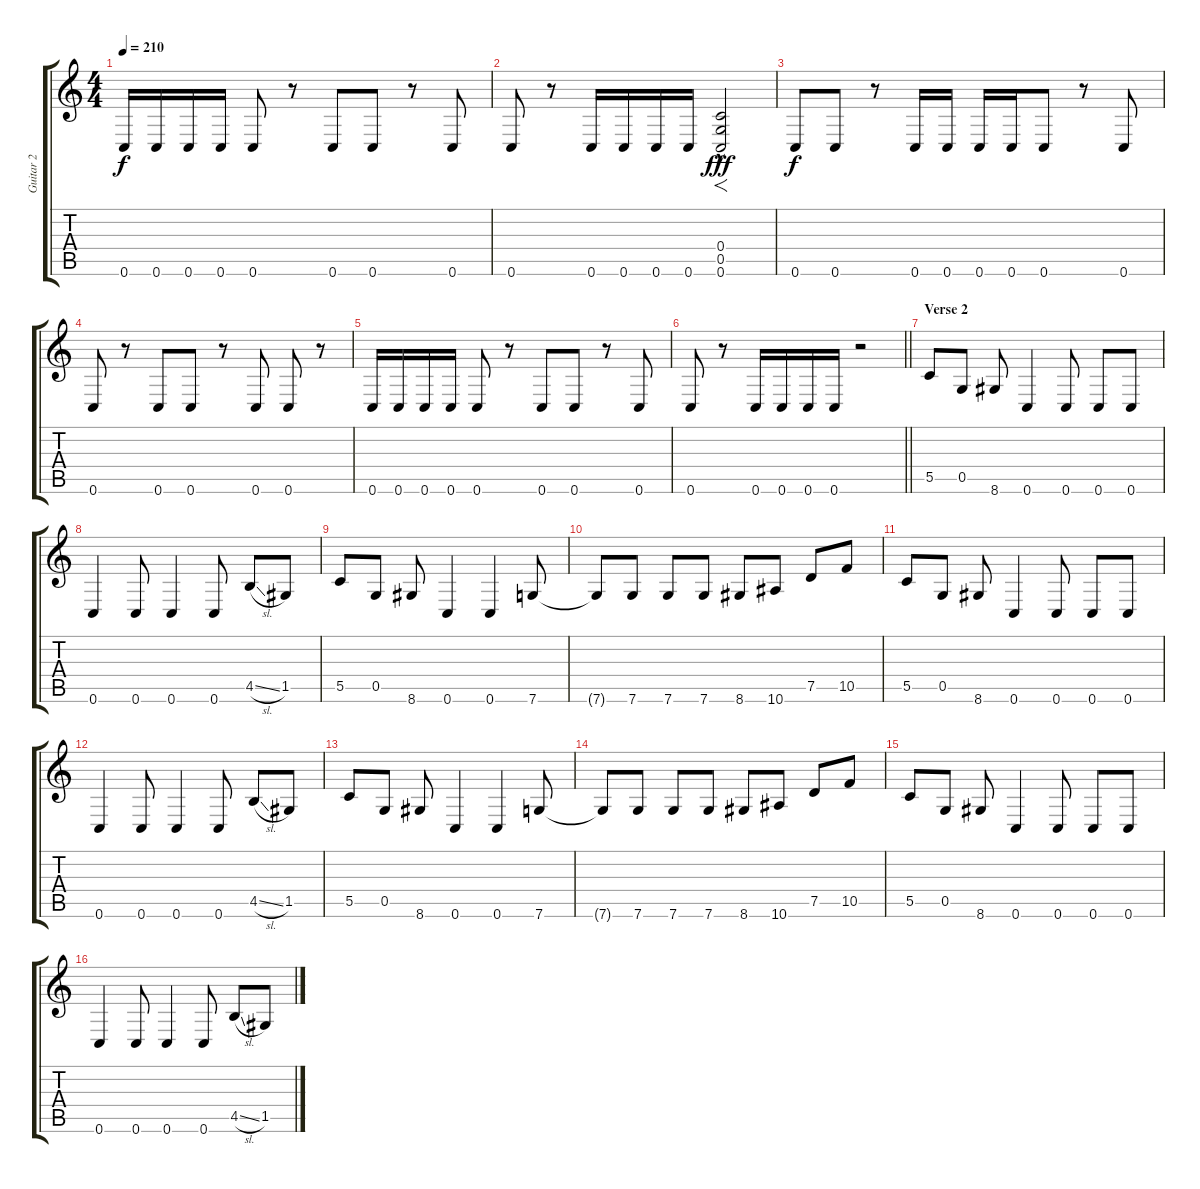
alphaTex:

\track ("Guitar 2" "Guitar 2") {instrument distortionguitar}
\staff {score tabs}
\tuning (D4 A3 F3 C3 G2 C2) {hide}
\ts (4 4)
\tempo 210
\clef g2
\ks c
0.6.16{dy f} 0.6.16 0.6.16 0.6.16 0.6.8 r.8 0.6.8 0.6.8 r.8 0.6.8 |
0.6.8 r.8 0.6.16 0.6.16 0.6.16 0.6.16 (0.4{hac} 0.5{hac} 0.6{hac}).2{f dy fff} |
0.6.8{dy f} 0.6.8 r.8 0.6.16 0.6.16 0.6.16 0.6.16 0.6.8 r.8 0.6.8 |
0.6.8 r.8 0.6.8 0.6.8 r.8 0.6.8 0.6.8 r.8 |
0.6.16 0.6.16 0.6.16 0.6.16 0.6.8 r.8 0.6.8 0.6.8 r.8 0.6.8 |
\barLineRight lightlight
0.6.8 r.8 0.6.16 0.6.16 0.6.16 0.6.16 r.2 |
\section ("" "Verse 2")
5.5.8 0.5.8 8.6.8 0.6.4 0.6.8 0.6.8 0.6.8 |
0.6.4 0.6.8 0.6.4 0.6.8 4.5{sl}.8 1.5.8 |
5.5.8 0.5.8 8.6.8 0.6.4 0.6.4 7.6.8 |
7.6{t}.8 7.6.8 7.6.8 7.6.8 8.6.8 10.6.8 7.5.8 10.5.8 |
5.5.8 0.5.8 8.6.8 0.6.4 0.6.8 0.6.8 0.6.8 |
0.6.4 0.6.8 0.6.4 0.6.8 4.5{sl}.8 1.5.8 |
5.5.8 0.5.8 8.6.8 0.6.4 0.6.4 7.6.8 |
7.6{t}.8 7.6.8 7.6.8 7.6.8 8.6.8 10.6.8 7.5.8 10.5.8 |
5.5.8 0.5.8 8.6.8 0.6.4 0.6.8 0.6.8 0.6.8 |
0.6.4 0.6.8 0.6.4 0.6.8 4.5{sl}.8 1.5.8
